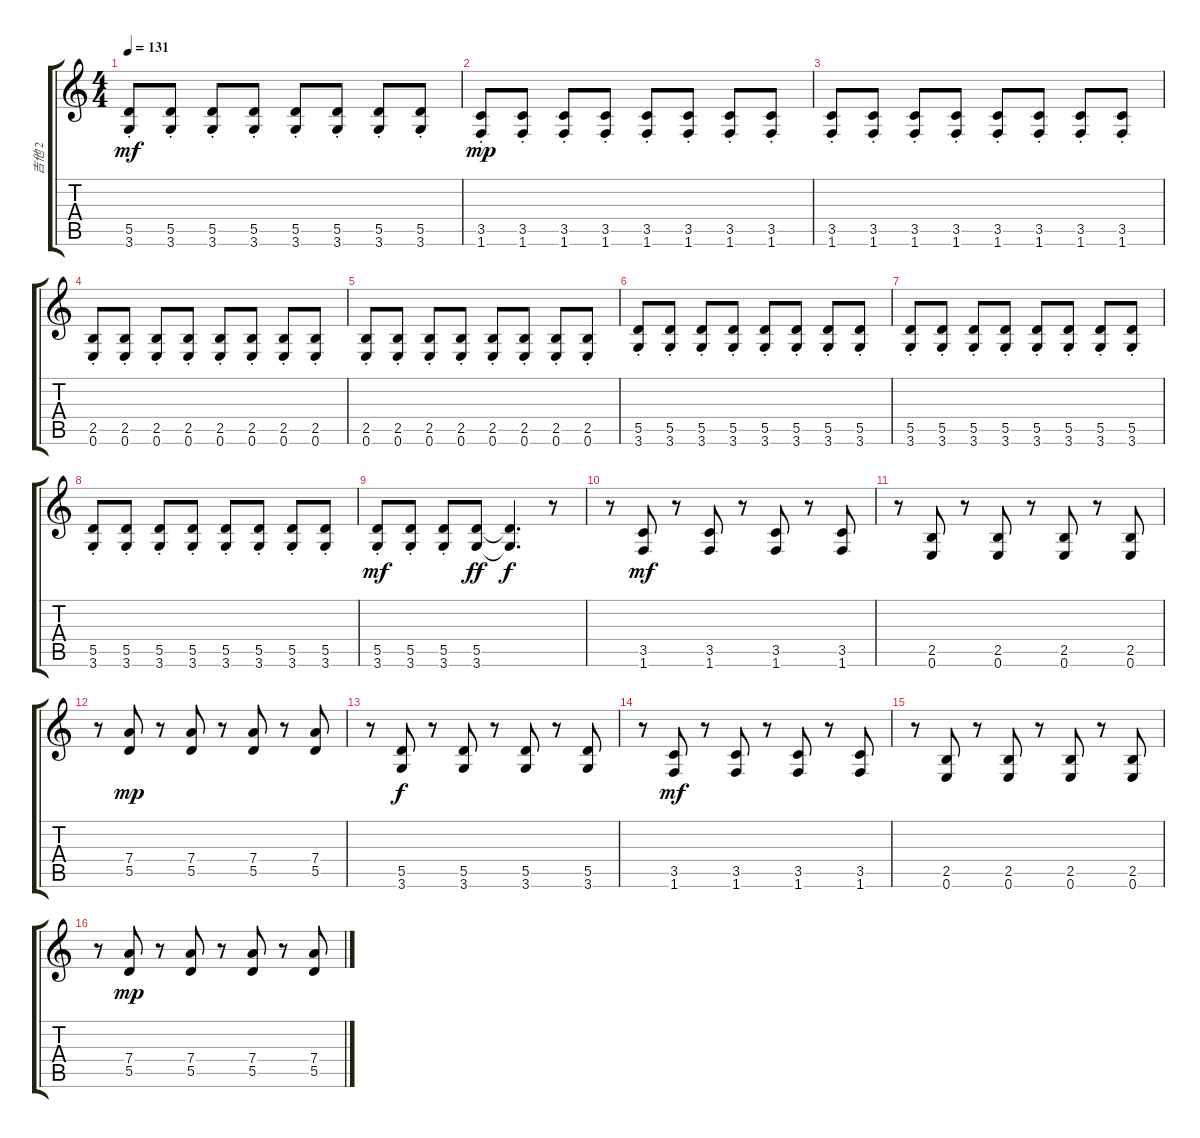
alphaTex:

\track ("吉他 2" "吉他 2") {instrument distortionguitar}
\staff {score tabs}
\tuning (E4 B3 G3 D3 A2 E2) {hide}
\ts (4 4)
\tempo 131
\clef g2
\ks c
(5.5{st} 3.6).8{dy mf} (5.5{st} 3.6).8 (5.5{st} 3.6).8 (5.5{st} 3.6).8 (5.5{st} 3.6).8 (5.5{st} 3.6).8 (5.5{st} 3.6).8 (5.5{st} 3.6).8 |
(3.5{st} 1.6{st}).8{dy mp volume 7 instrument distortionguitar} (3.5{st} 1.6{st}).8 (3.5{st} 1.6{st}).8 (3.5{st} 1.6{st}).8 (3.5{st} 1.6{st}).8 (3.5{st} 1.6{st}).8 (3.5{st} 1.6{st}).8 (3.5{st} 1.6{st}).8 |
(3.5{st} 1.6{st}).8{volume 7 instrument distortionguitar} (3.5{st} 1.6{st}).8 (3.5{st} 1.6{st}).8 (3.5{st} 1.6{st}).8 (3.5{st} 1.6{st}).8 (3.5{st} 1.6{st}).8 (3.5{st} 1.6{st}).8 (3.5{st} 1.6{st}).8 |
(2.5{st} 0.6{st}).8{volume 7 instrument distortionguitar} (2.5{st} 0.6{st}).8 (2.5{st} 0.6{st}).8 (2.5{st} 0.6{st}).8 (2.5{st} 0.6{st}).8 (2.5{st} 0.6{st}).8 (2.5{st} 0.6{st}).8 (2.5{st} 0.6{st}).8 |
(2.5{st} 0.6{st}).8{volume 7 instrument distortionguitar} (2.5{st} 0.6{st}).8 (2.5{st} 0.6{st}).8 (2.5{st} 0.6{st}).8 (2.5{st} 0.6{st}).8 (2.5{st} 0.6{st}).8 (2.5{st} 0.6{st}).8 (2.5{st} 0.6{st}).8 |
(5.5{st} 3.6{st}).8{volume 7 instrument distortionguitar} (5.5{st} 3.6{st}).8 (5.5{st} 3.6{st}).8 (5.5{st} 3.6{st}).8 (5.5{st} 3.6{st}).8 (5.5{st} 3.6{st}).8 (5.5{st} 3.6{st}).8 (5.5{st} 3.6{st}).8 |
(5.5{st} 3.6{st}).8{volume 7 instrument distortionguitar} (5.5{st} 3.6{st}).8 (5.5{st} 3.6{st}).8 (5.5{st} 3.6{st}).8 (5.5{st} 3.6{st}).8 (5.5{st} 3.6{st}).8 (5.5{st} 3.6{st}).8 (5.5{st} 3.6{st}).8 |
(5.5{st} 3.6).8{volume 5 instrument distortionguitar} (5.5{st} 3.6).8 (5.5{st} 3.6).8 (5.5{st} 3.6).8 (5.5{st} 3.6).8 (5.5{st} 3.6).8 (5.5{st} 3.6).8 (5.5{st} 3.6).8 |
(5.5{st} 3.6{st}).8{dy mf volume 7 instrument distortionguitar} (5.5{st} 3.6{st}).8 (5.5{st} 3.6{st}).8 (5.5 3.6).8{dy ff volume 8} (5.5{t} 3.6{t}).4{d dy f} r.8 |
r.8{volume 8} (3.5 1.6).8{dy mf} r.8 (3.5 1.6).8 r.8 (3.5 1.6).8 r.8 (3.5 1.6).8 |
r.8 (2.5 0.6).8 r.8 (2.5 0.6).8 r.8 (2.5 0.6).8 r.8 (2.5 0.6).8 |
r.8 (7.4 5.5).8{dy mp} r.8 (7.4 5.5).8 r.8 (7.4 5.5).8 r.8 (7.4 5.5).8 |
r.8 (5.5 3.6).8{dy f} r.8 (5.5 3.6).8 r.8 (5.5 3.6).8 r.8 (5.5 3.6).8 |
r.8{volume 9} (3.5 1.6).8{dy mf} r.8 (3.5 1.6).8 r.8 (3.5 1.6).8 r.8 (3.5 1.6).8 |
r.8 (2.5 0.6).8 r.8 (2.5 0.6).8 r.8 (2.5 0.6).8{txt ""} r.8 (2.5 0.6).8 |
r.8 (7.4 5.5).8{dy mp} r.8 (7.4 5.5).8 r.8 (7.4 5.5).8 r.8 (7.4 5.5).8
